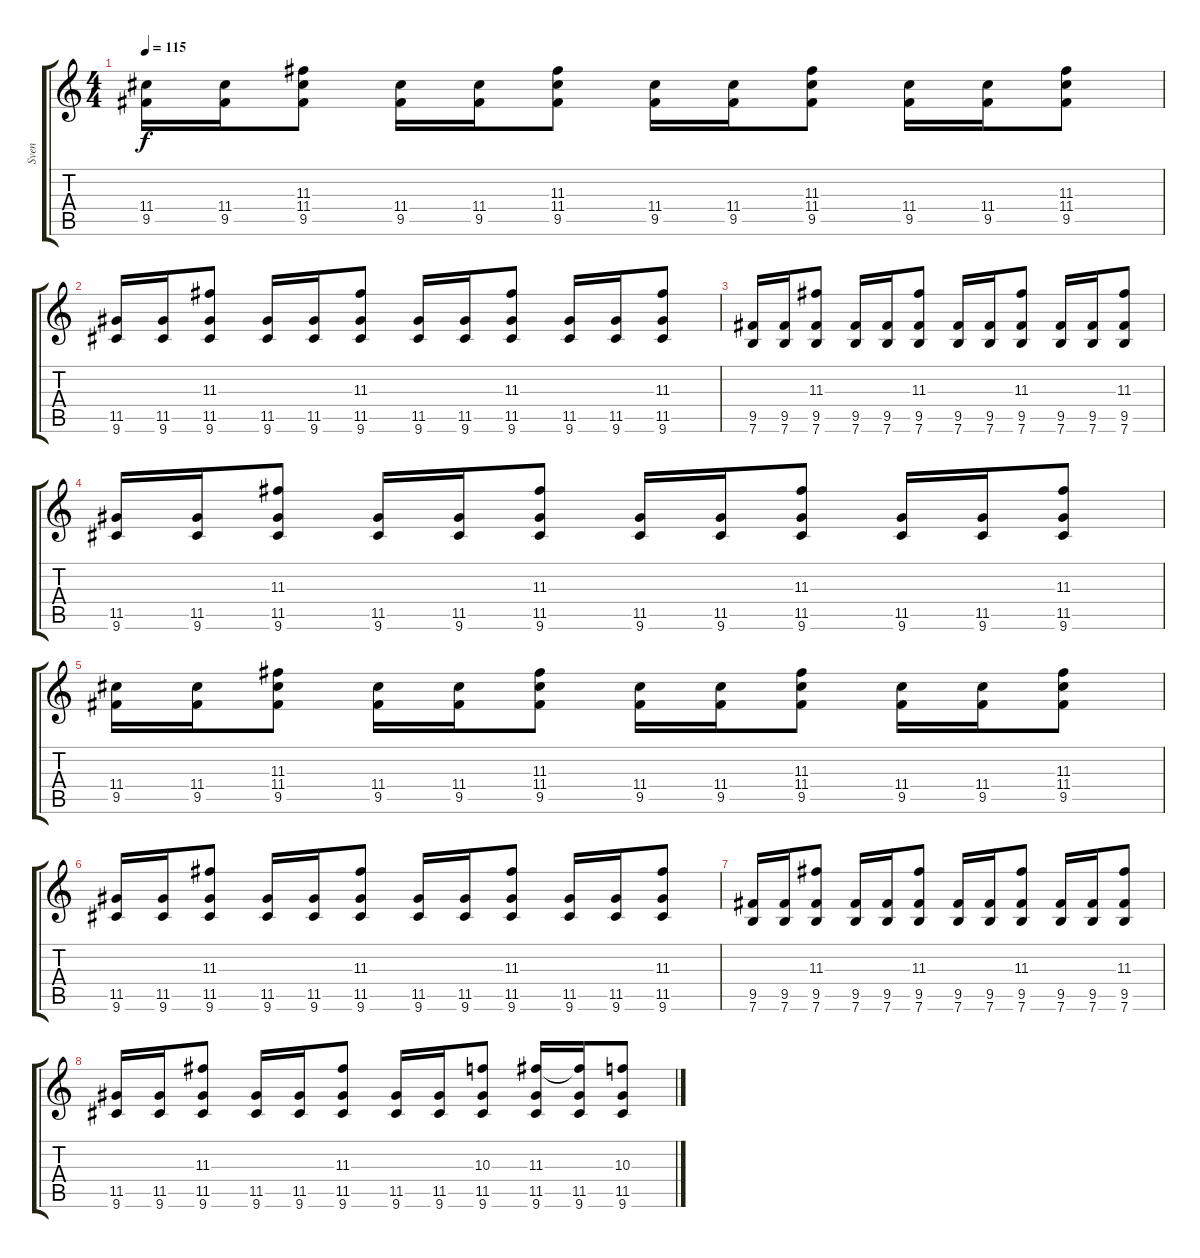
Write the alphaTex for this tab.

\track ("Sven" "Sven") {instrument distortionguitar}
\staff {score tabs}
\tuning (E4 B3 G3 D3 A2 E2) {hide}
\ts (4 4)
\tempo 115
\clef g2
\ks c
(11.4 9.5).16{dy f} (11.4 9.5).16 (11.3 11.4 9.5).8 (11.4 9.5).16 (11.4 9.5).16 (11.3 11.4 9.5).8 (11.4 9.5).16 (11.4 9.5).16 (11.3 11.4 9.5).8 (11.4 9.5).16 (11.4 9.5).16 (11.3 11.4 9.5).8 |
(11.5 9.6).16 (11.5 9.6).16 (11.3 11.5 9.6).8 (11.5 9.6).16 (11.5 9.6).16 (11.3 11.5 9.6).8 (11.5 9.6).16 (11.5 9.6).16 (11.3 11.5 9.6).8 (11.5 9.6).16 (11.5 9.6).16 (11.3 11.5 9.6).8 |
(9.5 7.6).16 (9.5 7.6).16 (11.3 9.5 7.6).8 (9.5 7.6).16 (9.5 7.6).16 (11.3 9.5 7.6).8 (9.5 7.6).16 (9.5 7.6).16 (11.3 9.5 7.6).8 (9.5 7.6).16 (9.5 7.6).16 (11.3 9.5 7.6).8 |
(11.5 9.6).16 (11.5 9.6).16 (11.3 11.5 9.6).8 (11.5 9.6).16 (11.5 9.6).16 (11.3 11.5 9.6).8 (11.5 9.6).16 (11.5 9.6).16 (11.3 11.5 9.6).8 (11.5 9.6).16 (11.5 9.6).16 (11.3 11.5 9.6).8 |
(11.4 9.5).16 (11.4 9.5).16 (11.3 11.4 9.5).8 (11.4 9.5).16 (11.4 9.5).16 (11.3 11.4 9.5).8 (11.4 9.5).16 (11.4 9.5).16 (11.3 11.4 9.5).8 (11.4 9.5).16 (11.4 9.5).16 (11.3 11.4 9.5).8 |
(11.5 9.6).16 (11.5 9.6).16 (11.3 11.5 9.6).8 (11.5 9.6).16 (11.5 9.6).16 (11.3 11.5 9.6).8 (11.5 9.6).16 (11.5 9.6).16 (11.3 11.5 9.6).8 (11.5 9.6).16 (11.5 9.6).16 (11.3 11.5 9.6).8 |
(9.5 7.6).16 (9.5 7.6).16 (11.3 9.5 7.6).8 (9.5 7.6).16 (9.5 7.6).16 (11.3 9.5 7.6).8 (9.5 7.6).16 (9.5 7.6).16 (11.3 9.5 7.6).8 (9.5 7.6).16 (9.5 7.6).16 (11.3 9.5 7.6).8 |
(11.5 9.6).16 (11.5 9.6).16 (11.3 11.5 9.6).8 (11.5 9.6).16 (11.5 9.6).16 (11.3 11.5 9.6).8 (11.5 9.6).16 (11.5 9.6).16 (10.3 11.5 9.6).8 (11.3 11.5 9.6).16 (11.3{t} 11.5 9.6).16 (10.3 11.5 9.6).8
